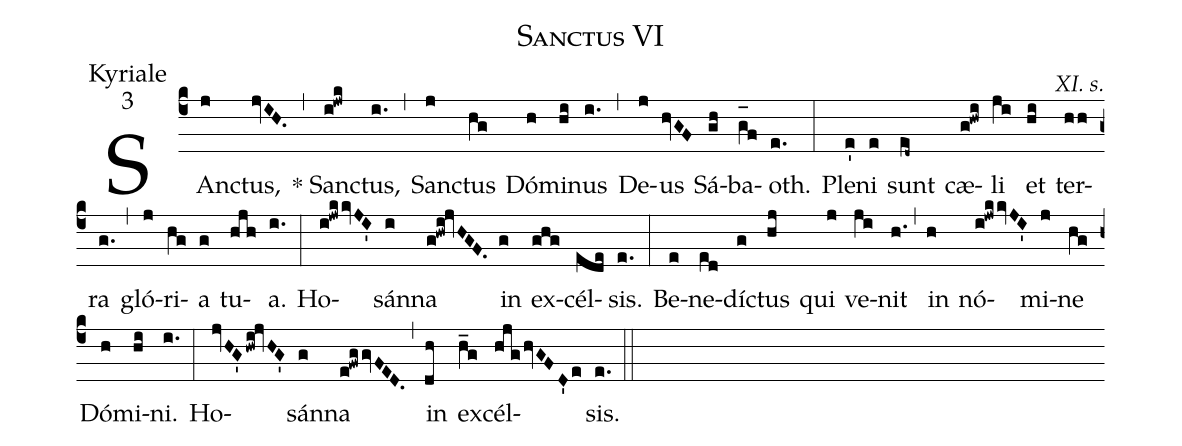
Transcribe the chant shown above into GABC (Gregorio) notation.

name:Sanctus VI;
office-part:Kyriale;
mode:3;
commentary:XI. s.;
%%
(c4) SAn(j)ctus,(jvIH.) (,) * San(i!jwk)ctus,(i.) (,) San(j)ctus(hg) Dó(h)mi(hi)nus(i.) (,) De(j)us(hvGF) Sá(gh)ba(g_[oh:h]f)oth.(e.) (:) Ple(e')ni(e) sunt(ed~) cæ(g!hwi)li(ji) et(hi) ter(hh)ra(g.) (,) gló(j)ri(hg)a(g) tu(hjh)a.(i.) (:) Ho(i!jwkkvJI')sán(i)na(g!hwi!jvHGF.) in(g) ex(ghg)cél(ede)sis.(e.) (:) Be(e)ne(ed)dí(g)ctus(hj) qui(j) ve(ji)nit(h.) (,) in(h) nó(i!jwkkvJI')mi(j)ne(hg) Dó(h)mi(hi)ni.(i.) (:) Ho(jvHG'hwi!jvHG')sán(g)na(e!fwggvFED.) (,) in(dh) ex(h_g)cél(hjghvGFD'e)sis.(e.) (::)
